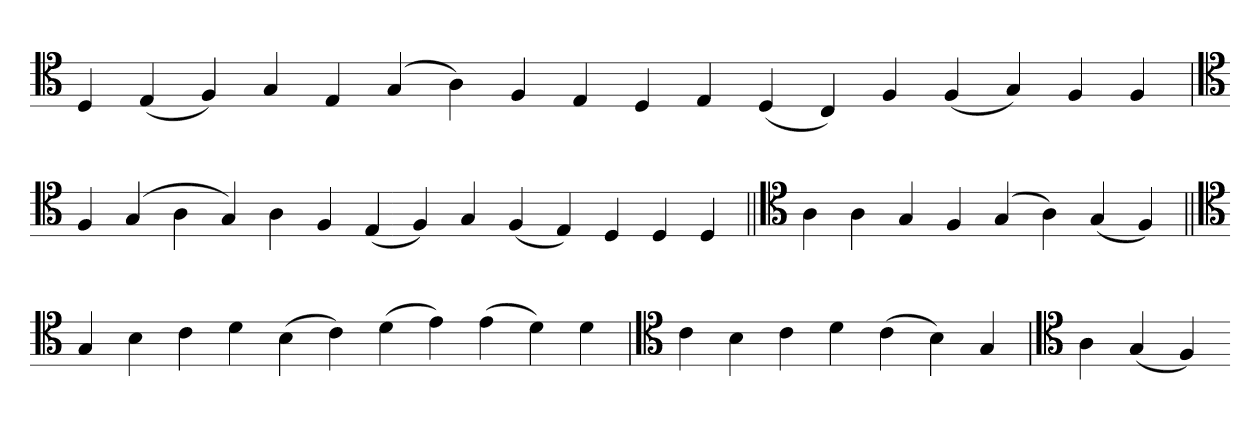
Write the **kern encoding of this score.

**kern
*part1
*staff1
*clefC4
=
4D
(4E
4F)
4G
4E
(4G
4A)
4F
4E
4D
4E
(4D
4C)
4F
(4F
4G)
4F
4F
='
*clefC4
4F
(4G
4A
4G)
4A
4F
(4E
4F)
4G
(4F
4E)
4D
4D
4D
=||
*clefC4
4A
4A
4G
4F
(4G
4A)
(4G
4F)
=||
*clefC4
4G
4B
4c
4d
(4B
4c)
(4d
4e)
(4e
4d)
4d
=`
*clefC4
4c
4B
4c
4d
(4c
4B)
4G
='
*clefC4
4A
(4G
4F)
=-
*-
